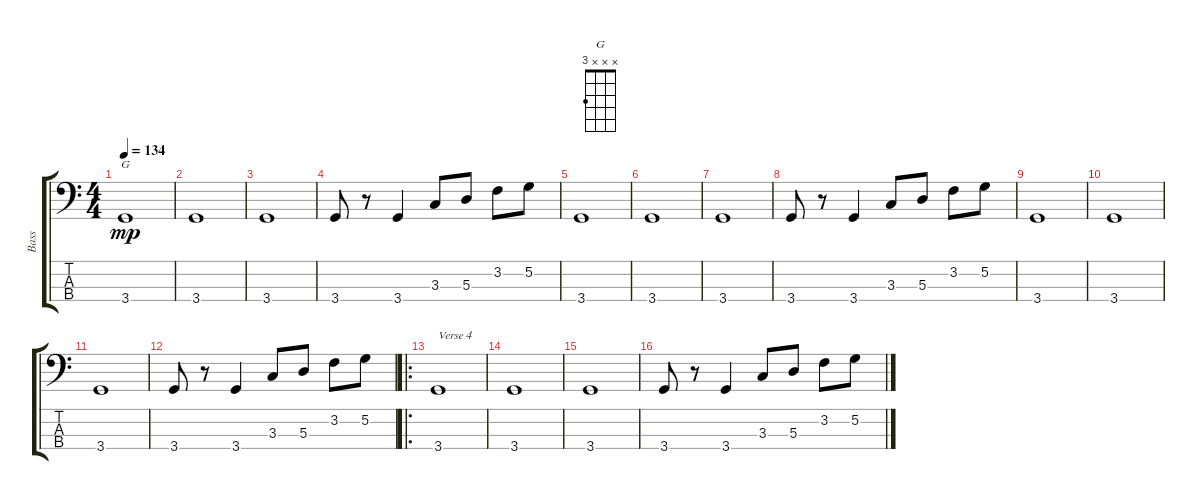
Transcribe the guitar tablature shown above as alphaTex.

\track ("Bass" "Bass") {instrument electricbassfinger}
\staff {score tabs}
\tuning (G2 D2 A1 E1) {hide}
\chord ("G" x x x 3)
\ts (4 4)
\tempo 134
\clef f4
\ks c
3.4.1{ch "G" dy mp} |
3.4.1 |
3.4.1 |
3.4.8 r.8 3.4.4 3.3.8 5.3.8 3.2.8 5.2.8 |
3.4.1 |
3.4.1 |
3.4.1 |
3.4.8 r.8 3.4.4 3.3.8 5.3.8 3.2.8 5.2.8 |
3.4.1 |
3.4.1 |
3.4.1 |
3.4.8 r.8 3.4.4 3.3.8 5.3.8 3.2.8 5.2.8 |
\ro
3.4.1{txt "Verse 4"} |
3.4.1 |
3.4.1 |
3.4.8 r.8 3.4.4 3.3.8 5.3.8 3.2.8 5.2.8
